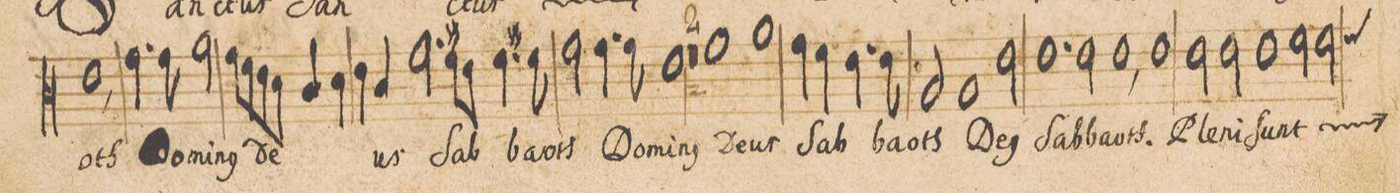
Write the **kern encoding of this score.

**kern	**text
*I"Canto	*
*clefC3	*
*k[]	*
*met(C|)	*
*M2/1	*
1e\,	-oth
=15-	=15-
4.g\	Do-
8g\	-mi-
2a\	-n(us)
8g\L	De-
8f\	.
8e\	.
8d\J	.
4c/	.
4d\	.
=16-	=16-
4e\	.
4c/	-us
2.g\	.
8f#X\L	Sab-
8e\J	.
4.f#X\	-ba-
8f#\	-oth
=17-	=17-
2g\	.
4.g\	Do-
8g\	-mi-
1e\	-n(us)
=18-	=18-
0r	.
=19-	=19-
1g\	De-
1a\	-us
=20-	=20-
4g\	Sab-
4f\	.
4.e\	.
8e\	-ba-
2A/	-oth
1A/	De-
=21-	=21-
2e\	-(us)
1.e\	Sab-
=22-	=22-
2e\	-ba
1e\,	oth
=23-	=23-
1e\	Ple-
2e\	.
2e\	-ni
=24-	=24-
1e\	Sunt
*	*ij
2f\	Sunt
*	*Xij
*custos:ff	*
2f\	.
=25-	=25-
*-	*-
